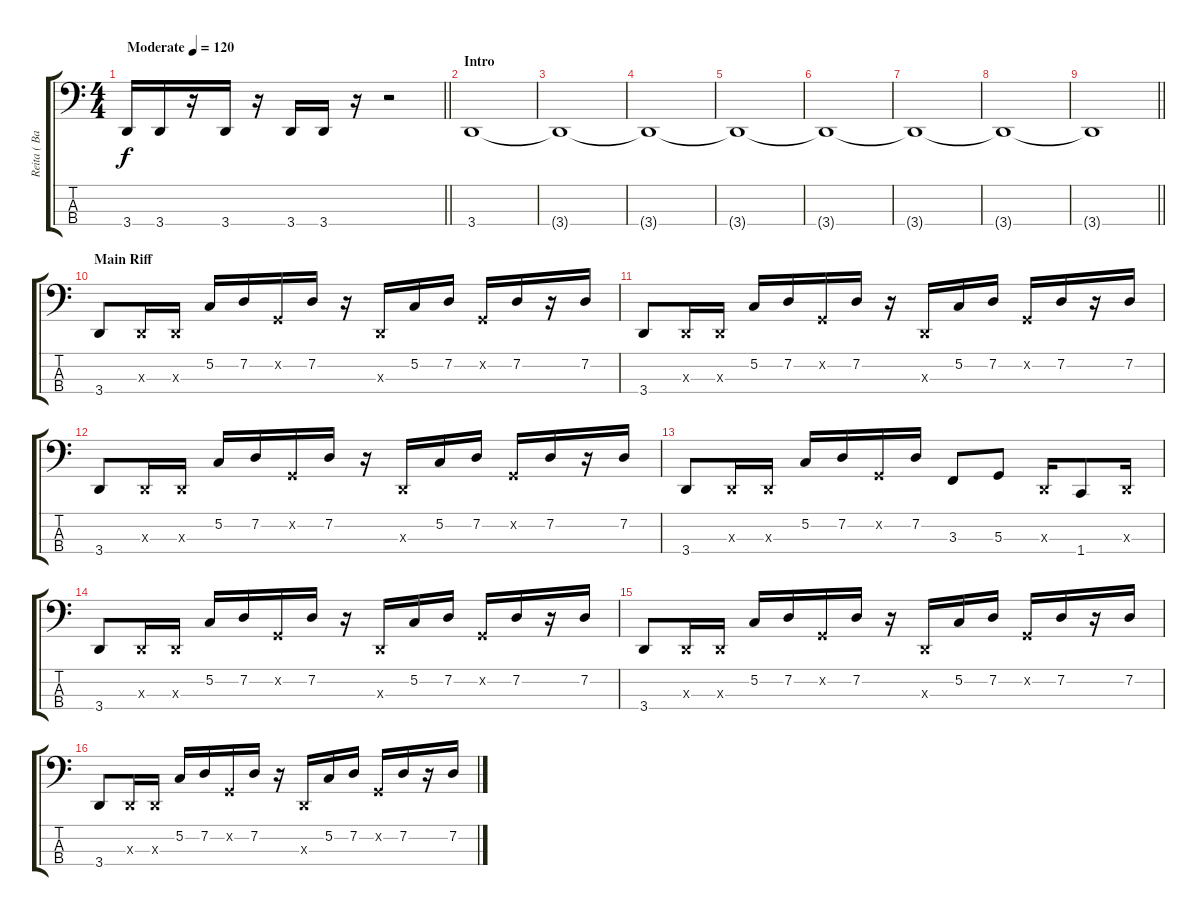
\track ("Reita ( Bass )" "Reita ( Ba") {instrument electricbasspick}
\staff {score tabs}
\tuning (C2 G1 D1 B0) {hide}
\ts (4 4)
\tempo (120 "Moderate")
\clef f4
\barLineRight lightlight
\ks c
3.4.16{dy f instrument electricbasspick} 3.4.16 r.16 3.4.16 r.16 3.4.16 3.4.16 r.16 r.2 |
\section ("" "Intro")
3.4.1 |
3.4{t}.1 |
3.4{t}.1 |
3.4{t}.1 |
3.4{t}.1 |
3.4{t}.1 |
3.4{t}.1 |
\barLineRight lightlight
3.4{t}.1 |
\section ("" "Main Riff")
3.4.8{instrument slapbass1} 0.3{x}.16 0.3{x}.16 5.2.16 7.2.16 0.2{x}.16 7.2.16 r.16 0.3{x}.16 5.2.16 7.2.16 0.2{x}.16 7.2.16 r.16 7.2.16 |
3.4.8 0.3{x}.16 0.3{x}.16 5.2.16 7.2.16 0.2{x}.16 7.2.16 r.16 0.3{x}.16 5.2.16 7.2.16 0.2{x}.16 7.2.16 r.16 7.2.16 |
3.4.8 0.3{x}.16 0.3{x}.16 5.2.16 7.2.16 0.2{x}.16 7.2.16 r.16 0.3{x}.16 5.2.16 7.2.16 0.2{x}.16 7.2.16 r.16 7.2.16 |
3.4.8 0.3{x}.16 0.3{x}.16 5.2.16 7.2.16 0.2{x}.16 7.2.16 3.3.8 5.3.8 0.3{x}.16 1.4.8 0.3{x}.16 |
3.4.8 0.3{x}.16 0.3{x}.16 5.2.16 7.2.16 0.2{x}.16 7.2.16 r.16 0.3{x}.16 5.2.16 7.2.16 0.2{x}.16 7.2.16 r.16 7.2.16 |
3.4.8 0.3{x}.16 0.3{x}.16 5.2.16 7.2.16 0.2{x}.16 7.2.16 r.16 0.3{x}.16 5.2.16 7.2.16 0.2{x}.16 7.2.16 r.16 7.2.16 |
3.4.8 0.3{x}.16 0.3{x}.16 5.2.16 7.2.16 0.2{x}.16 7.2.16 r.16 0.3{x}.16 5.2.16 7.2.16 0.2{x}.16 7.2.16 r.16 7.2.16
